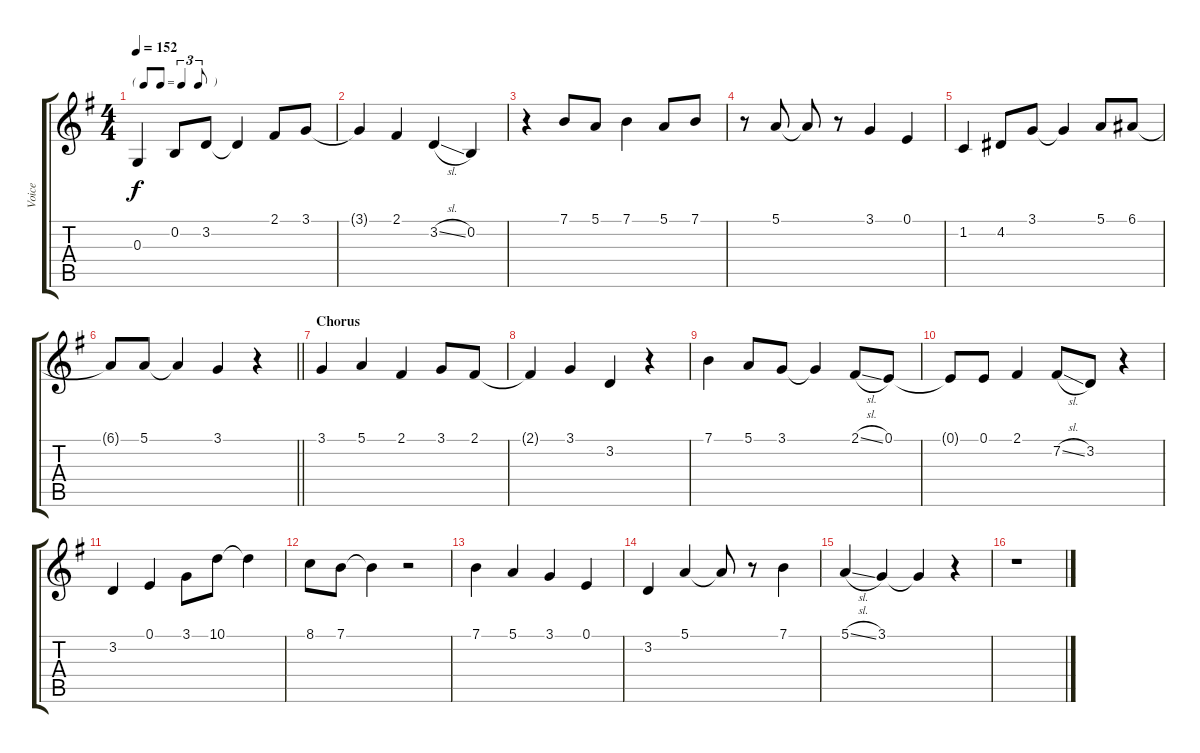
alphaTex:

\track ("Voice" "Voice") {instrument oboe}
\staff {score tabs}
\tuning (E4 B3 G3 D3 A2 E2) {hide}
\ts (4 4)
\tf triplet8th
\tempo 152
\clef g2
\ks g
0.3.4{dy f} 0.2.8 3.2.8 3.2{t}.4 2.1.8 3.1.8 |
3.1{t}.4 2.1.4 3.2{sl}.4 0.2.4 |
r.4 7.1.8 5.1.8 7.1.4 5.1.8 7.1.8 |
r.8 5.1.8 5.1{t}.8 r.8 3.1.4 0.1.4 |
1.2.4 4.2.8 3.1.8 3.1{t}.4 5.1.8 6.1.8 |
\barLineRight lightlight
6.1{t}.8 5.1.8 5.1{t}.4 3.1.4 r.4 |
\section ("" "Chorus")
3.1.4 5.1.4 2.1.4 3.1.8 2.1.8 |
2.1{t}.4 3.1.4 3.2.4 r.4 |
7.1.4 5.1.8 3.1.8 3.1{t}.4 2.1{sl}.8 0.1.8 |
0.1{t}.8 0.1.8 2.1.4 7.2{sl}.8 3.2.8 r.4 |
3.2.4 0.1.4 3.1.8 10.1.8 10.1{t}.4 |
8.1.8 7.1.8 7.1{t}.4 r.2 |
7.1.4 5.1.4 3.1.4 0.1.4 |
3.2.4 5.1.4 5.1{t}.8 r.8 7.1.4 |
5.1{sl}.4 3.1.4 3.1{t}.4 r.4 |
r.1
